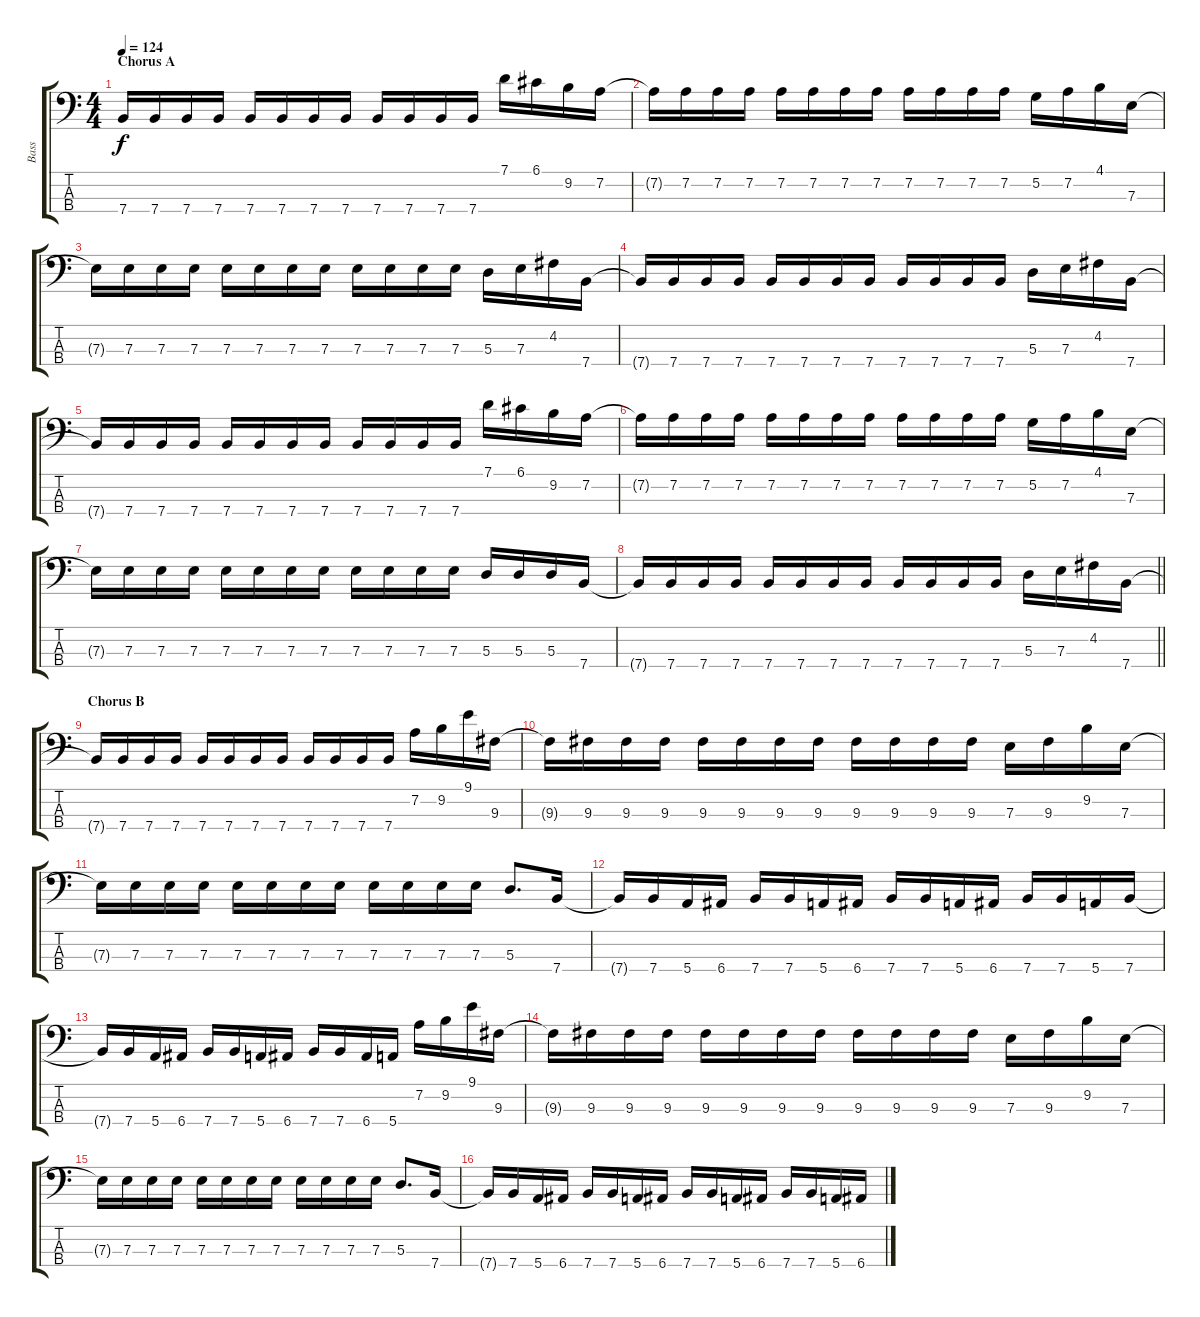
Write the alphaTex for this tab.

\track ("Bass" "Bass") {instrument overdrivenguitar}
\staff {score tabs}
\tuning (G2 D2 A1 E1) {hide}
\ts (4 4)
\section ("" "Chorus A")
\tempo 124
\clef f4
\ks c
7.4{t}.16{dy f} 7.4.16 7.4.16 7.4.16 7.4.16 7.4.16 7.4.16 7.4.16 7.4.16 7.4.16 7.4.16 7.4.16 7.1.16 6.1.16 9.2.16 7.2.16 |
7.2{t}.16 7.2.16 7.2.16 7.2.16 7.2.16 7.2.16 7.2.16 7.2.16 7.2.16 7.2.16 7.2.16 7.2.16 5.2.16 7.2.16 4.1.16 7.3.16 |
7.3{t}.16 7.3.16 7.3.16 7.3.16 7.3.16 7.3.16 7.3.16 7.3.16 7.3.16 7.3.16 7.3.16 7.3.16 5.3.16 7.3.16 4.2.16 7.4.16 |
7.4{t}.16 7.4.16 7.4.16 7.4.16 7.4.16 7.4.16 7.4.16 7.4.16 7.4.16 7.4.16 7.4.16 7.4.16 5.3.16 7.3.16 4.2.16 7.4.16 |
7.4{t}.16 7.4.16 7.4.16 7.4.16 7.4.16 7.4.16 7.4.16 7.4.16 7.4.16 7.4.16 7.4.16 7.4.16 7.1.16 6.1.16 9.2.16 7.2.16 |
7.2{t}.16 7.2.16 7.2.16 7.2.16 7.2.16 7.2.16 7.2.16 7.2.16 7.2.16 7.2.16 7.2.16 7.2.16 5.2.16 7.2.16 4.1.16 7.3.16 |
7.3{t}.16 7.3.16 7.3.16 7.3.16 7.3.16 7.3.16 7.3.16 7.3.16 7.3.16 7.3.16 7.3.16 7.3.16 5.3.16 5.3.16 5.3.16 7.4.16 |
\barLineRight lightlight
7.4{t}.16 7.4.16 7.4.16 7.4.16 7.4.16 7.4.16 7.4.16 7.4.16 7.4.16 7.4.16 7.4.16 7.4.16 5.3.16 7.3.16 4.2.16 7.4.16 |
\section ("" "Chorus B")
7.4{t}.16 7.4.16 7.4.16 7.4.16 7.4.16 7.4.16 7.4.16 7.4.16 7.4.16 7.4.16 7.4.16 7.4.16 7.2.16 9.2.16 9.1.16 9.3.16 |
9.3{t}.16 9.3.16 9.3.16 9.3.16 9.3.16 9.3.16 9.3.16 9.3.16 9.3.16 9.3.16 9.3.16 9.3.16 7.3.16 9.3.16 9.2.16 7.3.16 |
7.3{t}.16 7.3.16 7.3.16 7.3.16 7.3.16 7.3.16 7.3.16 7.3.16 7.3.16 7.3.16 7.3.16 7.3.16 5.3.8{d} 7.4.16 |
7.4{t}.16 7.4.16 5.4.16 6.4.16 7.4.16 7.4.16 5.4.16 6.4.16 7.4.16 7.4.16 5.4.16 6.4.16 7.4.16 7.4.16 5.4.16 7.4.16 |
7.4{t}.16 7.4.16 5.4.16 6.4.16 7.4.16 7.4.16 5.4.16 6.4.16 7.4.16 7.4.16 6.4.16 5.4.16 7.2.16 9.2.16 9.1.16 9.3.16 |
9.3{t}.16 9.3.16 9.3.16 9.3.16 9.3.16 9.3.16 9.3.16 9.3.16 9.3.16 9.3.16 9.3.16 9.3.16 7.3.16 9.3.16 9.2.16 7.3.16 |
7.3{t}.16 7.3.16 7.3.16 7.3.16 7.3.16 7.3.16 7.3.16 7.3.16 7.3.16 7.3.16 7.3.16 7.3.16 5.3.8{d} 7.4.16 |
7.4{t}.16 7.4.16 5.4.16 6.4.16 7.4.16 7.4.16 5.4.16 6.4.16 7.4.16 7.4.16 5.4.16 6.4.16 7.4.16 7.4.16 5.4.16 6.4.16
